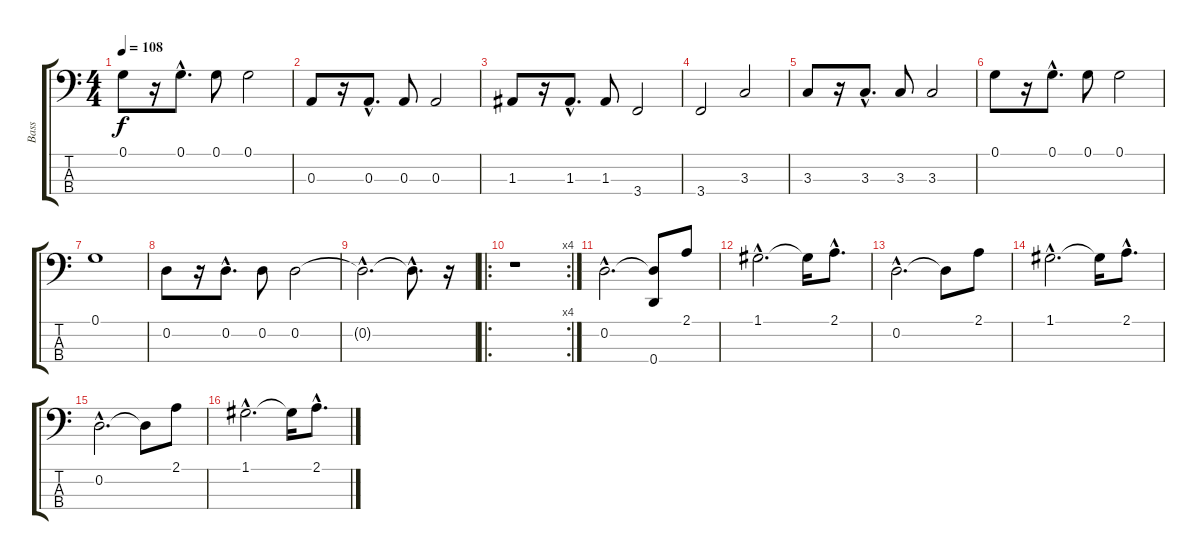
\track ("Bass" "Bass") {instrument fretlessbass}
\staff {score tabs}
\tuning (G2 D2 A1 D1) {hide}
\ts (4 4)
\tempo 108
\clef f4
\ks c
0.1.8{dy f} r.16 0.1{hac}.8{d} 0.1.8 0.1.2 |
0.3.8 r.16 0.3{hac}.8{d} 0.3.8 0.3.2 |
1.3.8 r.16 1.3{hac}.8{d} 1.3.8 3.4.2 |
3.4.2 3.3.2 |
3.3.8 r.16 3.3{hac}.8{d} 3.3.8 3.3.2 |
0.1.8 r.16 0.1{hac}.8{d} 0.1.8 0.1.2 |
0.1.1 |
0.2.8 r.16 0.2{hac}.8{d} 0.2.8 0.2.2 |
0.2{hac t}.2{d} 0.2{hac t}.8{d} r.16 |
\ro
\rc 4
r.1 |
0.2{hac}.2{d} (0.2{t} 0.4).8 2.1.8 |
1.1{hac}.2{d} 1.1{t}.16 2.1{hac}.8{d} |
0.2{hac}.2{d} 0.2{t}.8 2.1.8 |
1.1{hac}.2{d} 1.1{t}.16 2.1{hac}.8{d} |
0.2{hac}.2{d} 0.2{t}.8 2.1.8 |
1.1{hac}.2{d} 1.1{t}.16 2.1{hac}.8{d}
